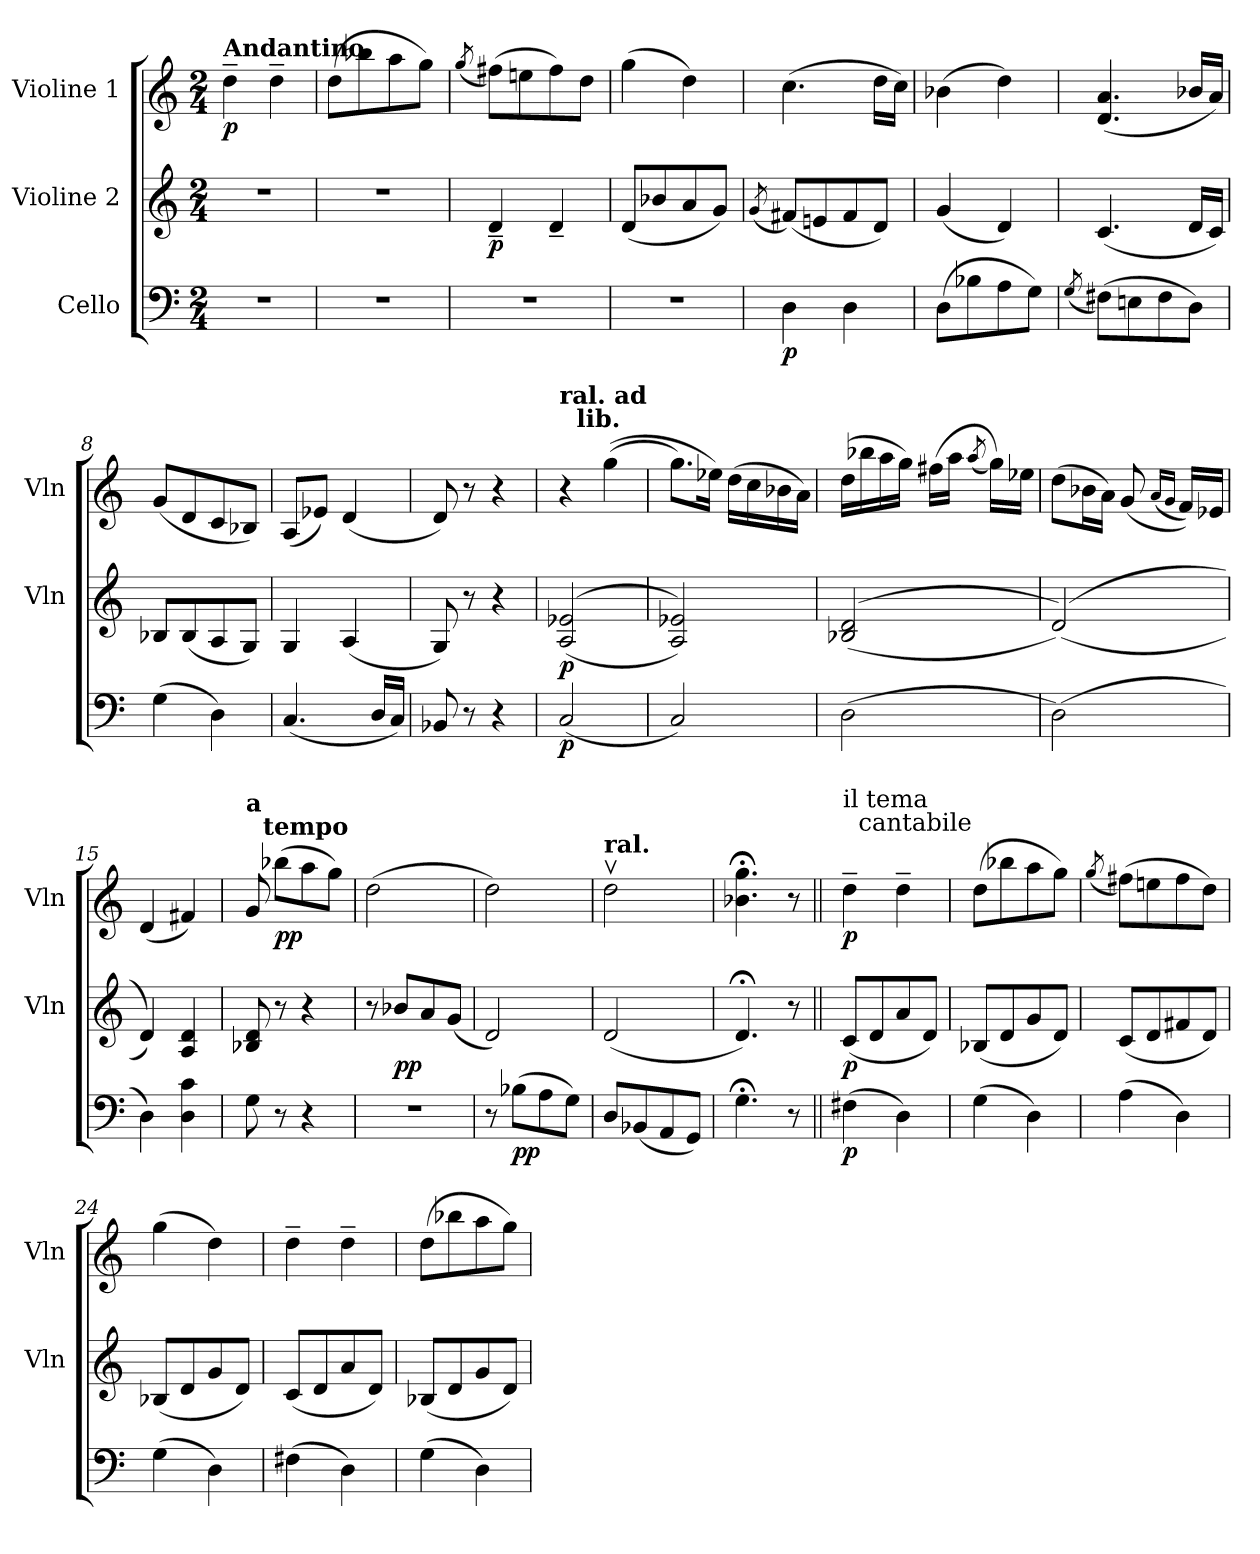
**kern	**dynam	**kern	**dynam	**kern	**dynam
*part3	*part3	*part2	*part2	*part1	*part1
*staff3	*staff3	*staff2	*staff2	*staff1	*staff1
*I"Cello	*	*I"Violine 2	*	*I"Violine 1	*
*	*	*I'Vln	*	*I'Vln	*
*clefF4	*	*clefG2	*	*clefG2	*
*M2/4	*	*M2/4	*	*M2/4	*
=1	=1	=1	=1	=1	=1
!	!	!	!	!LO:TX:a:B:t=Andantino	!
!	!	!	!	!	!LO:DY:b
2r	.	2r	.	4dd~	p
.	.	.	.	4dd~	.
=2	=2	=2	=2	=2	=2
2r	.	2r	.	(>8ddL	.
.	.	.	.	8bb-	.
.	.	.	.	8aa	.
.	.	.	.	8ggJ)	.
=3	=3	=3	=3	=3	=3
.	.	.	.	(<8qgg/J	.
!	!	!	!LO:DY:b	!	!
2r	.	4d~	p	(>8ff#XJ)	.
.	.	.	.	8een	.
.	.	4d~	.	8ff#)	.
.	.	.	.	8ddJ	.
=4	=4	=4	=4	=4	=4
2r	.	(<8dL	.	(>4gg	.
.	.	8b-	.	.	.
.	.	8a	.	4dd)	.
.	.	8gJ)	.	.	.
=5	=5	=5	=5	=5	=5
.	.	(<8qg/J	.	.	.
!	!LO:DY:b	!	!	!	!
4D	p	(<8f#XL)	.	(>4.cc	.
.	.	8en	.	.	.
4D	.	8f#	.	.	.
.	.	8dJ)	.	16ddLL	.
.	.	.	.	16ccJJ)	.
=6	=6	=6	=6	=6	=6
(>8DL	.	(<4g	.	(>4b-	.
8B-	.	.	.	.	.
8A	.	4d)	.	4dd)	.
8GJ)	.	.	.	.	.
!!LO:LB:g=z
=7	=7	=7	=7	=7	=7
(<8qG/	.	.	.	.	.
(>8F#XL)	.	(<4.c	.	(<4.d 4.a	.
8En	.	.	.	.	.
8F#	.	.	.	.	.
8DJ)	.	16dLL	.	16b-LL	.
.	.	16cJJ)	.	16aJJ)	.
=8	=8	=8	=8	=8	=8
(>4G	.	8B-L	.	(<8gL	.
.	.	(<8B-	.	8d	.
4D)	.	8A	.	8c	.
.	.	8GJ)	.	8B-J)	.
=9	=9	=9	=9	=9	=9
(<4.C	.	4G	.	(>8AL	.
.	.	.	.	8e-J)	.
.	.	(<4A	.	(<4d	.
16DLL	.	.	.	.	.
16CJJ)	.	.	.	.	.
=10	=10	=10	=10	=10	=10
8BB-	.	8G)	.	8d)	.
8r	.	8r	.	8r	.
4r	.	4r	.	4r	.
=11	=11	=11	=11	=11	=11
!	!	!	!	!LO:TX:a:B:t=ral. ad\n                           lib.	!
!	!LO:DY:b	!	!LO:DY:b	!	!
(<2C	p	(<(>2A 2e-	p	4r	.
.	.	.	.	(>(>4gg	.
=12	=12	=12	=12	=12	=12
2C)	.	2A 2e-))	.	8.ggL)	.
.	.	.	.	16ee-Jk)	.
.	.	.	.	(>16ddLL	.
.	.	.	.	16cc	.
.	.	.	.	16b-	.
.	.	.	.	16aJJ)	.
!!LO:LB:g=z
=13	=13	=13	=13	=13	=13
(>2D	.	(<(>2B- 2d	.	(>16ddLL	.
.	.	.	.	16bb-	.
.	.	.	.	16aa	.
.	.	.	.	16ggJJ)	.
.	.	.	.	(>16ff#XLL	.
.	.	.	.	16aaJJ	.
.	.	.	.	(>8qaa/	.
.	.	.	.	16ggLL))	.
.	.	.	.	16ee-JJ	.
=14	=14	=14	=14	=14	=14
(>2D)	.	(<(>2d))	.	(>8ddL	.
.	.	.	.	16b-L	.
.	.	.	.	16aJJ)	.
.	.	.	.	(<8g	.
.	.	.	.	(<16qaLL	.
.	.	.	.	16qgJJ	.
.	.	.	.	16fLL))	.
.	.	.	.	16e-JJ	.
=15	=15	=15	=15	=15	=15
4D)	.	4d))	.	(<4d	.
4D 4c	.	4A 4d	.	4f#X)	.
=16	=16	=16	=16	=16	=16
!	!	!	!	!LO:TX:a:B:t=a\n                           tempo	!
8G	.	8B- 8d	.	8g	.
!	!	!	!	!	!LO:DY:b
8r	.	8r	.	(>8bb-L	pp
4r	.	4r	.	8aa	.
.	.	.	.	8ggJ)	.
=17	=17	=17	=17	=17	=17
2r	.	8r	.	(>2dd	.
!	!	!	!LO:DY:b	!	!
.	.	8b-L	pp	.	.
.	.	8a	.	.	.
.	.	(>8gJ	.	.	.
=18	=18	=18	=18	=18	=18
8r	.	2d)	.	2dd)	.
!	!LO:DY:b	!	!	!	!
(>8B-L	pp	.	.	.	.
8A	.	.	.	.	.
8GJ)	.	.	.	.	.
!!LO:LB:g=z
=19	=19	=19	=19	=19	=19
!	!	!	!	!LO:TX:a:B:t=ral.	!
8DL	.	(<2d	.	2ddv	.
(<8BB-	.	.	.	.	.
8AA	.	.	.	.	.
8GGJ)	.	.	.	.	.
=20	=20	=20	=20	=20	=20
4.G;<	.	4.d;<)	.	4.b-;< 4.gg;<	.
8r	.	8r	.	8r	.
=21||	=21||	=21||	=21||	=21||	=21||
!	!	!	!	!LO:TX:a:t=il tema\n                           cantabile	!
!	!LO:DY:b	!	!LO:DY:b	!	!LO:DY:b
(>4F#X	p	(<8cL	p	4dd~	p
.	.	8d	.	.	.
4D)	.	8a	.	4dd~	.
.	.	8dJ)	.	.	.
=22	=22	=22	=22	=22	=22
(>4G	.	(<8B-L	.	(>8ddL	.
.	.	8d	.	8bb-	.
4D)	.	8g	.	8aa	.
.	.	8dJ)	.	8ggJ)	.
=23	=23	=23	=23	=23	=23
.	.	.	.	(>8qggJ	.
(>4A	.	(<8cL	.	(>8ff#XL)	.
.	.	8d	.	8een	.
4D)	.	8f#X	.	8ff#	.
.	.	8dJ)	.	8ddJ)	.
=24	=24	=24	=24	=24	=24
(>4G	.	(<8B-L	.	(>4gg	.
.	.	8d	.	.	.
4D)	.	8g	.	4dd)	.
.	.	8dJ)	.	.	.
=25	=25	=25	=25	=25	=25
(>4F#X	.	(<8cL	.	4dd~	.
.	.	8d	.	.	.
4D)	.	8a	.	4dd~	.
.	.	8dJ)	.	.	.
=26	=26	=26	=26	=26	=26
(>4G	.	(<8B-L	.	(>8ddL	.
.	.	8d	.	8bb-	.
4D)	.	8g	.	8aa	.
.	.	8dJ)	.	8ggJ)	.
=	=	=	=	=	=
*-	*-	*-	*-	*-	*-
